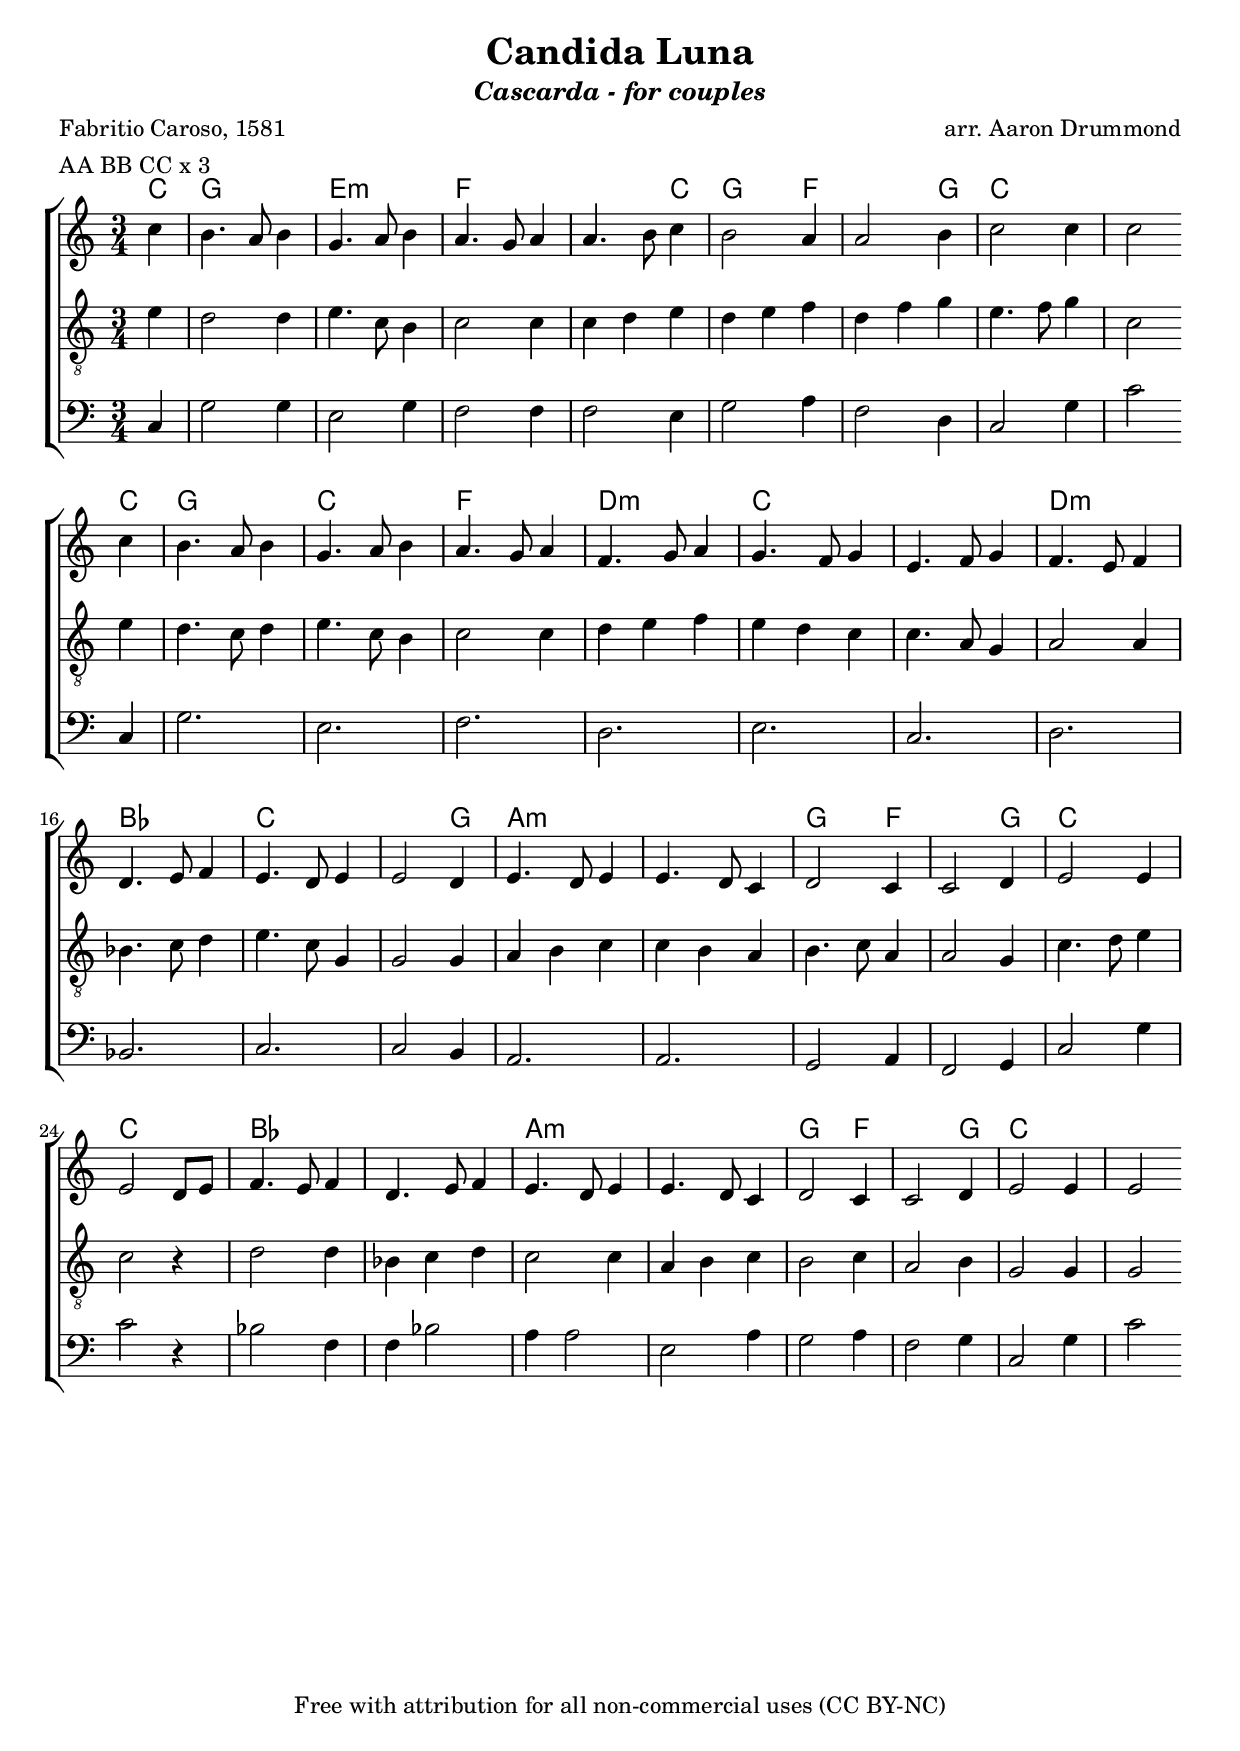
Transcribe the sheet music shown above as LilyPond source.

%#(set-global-staff-size 17)

\header{
  title = "Candida Luna"
  poet = \markup { Fabritio Caroso, 1581 }
  subtitle = \markup \italic "Cascarda - for couples"
  composer = "arr. Aaron Drummond"
  meter = "AA BB CC x 3"
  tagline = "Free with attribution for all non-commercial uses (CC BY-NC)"
}

global = {
}

top = {
 \clef treble
 \time 3/4
 \key c\major
 \bar "|:"  % 1
 \partial 4 c''4 |  % 2
 b'4. a'8 b'4 |  % 3
 g'4. a'8 b'4 |  % 4
 a'4. g'8 a'4 |  % 5
 a'4. b'8 c''4 |  % 6
 b'2 a'4 |  % 7
 a'2 b'4 |  % 8
 c''2 c''4 |  % 9
 c''2 \bar ":|:"  \break % 10
 c''4 |  % 12
 b'4. a'8 b'4 |  % 13
 g'4. a'8 b'4 |  % 14
 a'4. g'8 a'4 |  % 15
 f'4. g'8 a'4 |  % 16
 g'4. f'8 g'4 |  % 17
 e'4. f'8 g'4 |  % 18
 f'4. e'8 f'4 |  % 19
 d'4. e'8 f'4 |  % 20
 e'4. d'8 e'4 |  % 21
 e'2 d'4 |  % 22
 e'4. d'8 e'4 |  % 23
 e'4. d'8 c'4 |  % 24
 d'2 c'4 |  % 25
 c'2 d'4 |  % 26
 e'2 e'4 |  % 27
 e'2 \bar ":|:"  % 28
 d'8 e'8 |  % 30
 f'4. e'8 f'4 |  % 31
 d'4. e'8 f'4 |  % 32
 e'4. d'8 e'4 |  % 33
 e'4. d'8 c'4 |  % 34
 d'2 c'4 |  % 35
 c'2 d'4 |  % 36
 e'2 e'4 |  % 37
 e'2 \bar ":|"  % 38
}


middle =  \transpose c'' c' {
 \clef "G_8"
 \time 3/4
 \key c\major
 \bar "|:"  % 39
 \partial 4 e''4 |  % 40
 d''2 d''4 |  % 41
 e''4. c''8 b'4 |  % 42
 c''2 c''4 |  % 43
 c''4 d''4 e''4 |  % 44
 d''4 e''4 f''4 |  % 45
 d''4 f''4 g''4 |  % 46
 e''4. f''8 g''4 |  % 47
 c''2 \bar ":|:"  % 48 \break
 e''4 |  % 50
 d''4. c''8 d''4 |  % 51
 e''4. c''8 b'4 |  % 52
 c''2 c''4 |  % 53
 d''4 e''4 f''4 |  % 54
 e''4 d''4 c''4 |  % 55
 c''4. a'8 g'4 |  % 56
 a'2 a'4 |  % 57
 bes'4. c''8 d''4 |  % 58
 e''4. c''8 g'4 |  % 59
 g'2 g'4 |  % 60
 a'4 b'4 c''4 |  % 61
 c''4 b'4 a'4 |  % 62
 b'4. c''8 a'4 |  % 63
 a'2 g'4 |  % 64
 c''4. d''8 e''4 |  % 65
 c''2 \bar ":|:"  % 66
 r4  |  % 68
 d''2 d''4 |  % 69
 bes'4 c''4 d''4 |  % 70
 c''2 c''4 |  % 71
 a'4 b'4 c''4 |  % 72
 b'2 c''4 |  % 73
 a'2 b'4 |  % 74
 g'2 g'4 |  % 75
 g'2 \bar ":|"  % 76
}


bottom = {
 \clef bass
 \time 3/4
 \key c\major
 \bar "|:"  % 77
 \partial 4 c4 |  % 78
 g2 g4 |  % 79
 e2 g4 |  % 80
 f2 f4 |  % 81
 f2 e4 |  % 82
 g2 a4 |  % 83
 f2 d4 |  % 84
 c2 g4 |  % 85
 c'2 \bar ":|:"  % 86
 c4 |  % 88
 g2. |  % 89
 e2. |  % 90
 f2. |  % 91
 d2. |  % 92
 e2. |  % 93
 c2. |  % 94
 d2. |  % 95
 bes,2. |  % 96
 c2. |  % 97
 c2 b,4 |  % 98
 a,2. |  % 99
 a,2. |  % 100
 g,2 a,4 |  % 101
 f,2 g,4 |  % 102
 c2 g4 |  % 103
 c'2 \bar ":|:"  % 104
 r4  |  % 106
 bes2 f4 |  % 107
 f4 bes2 |  % 108
 a4 a2 |  % 109
 e2 a4 |  % 110
 g2 a4 |  % 111
 f2 g4 |  % 112
 c2 g4 |  % 113
 c'2 \bar ":|"  % 114
}

chordLine = \chordmode {
  \set chordChanges = ##t
 \partial 4 c4 g2. e:m f f2 c4 g2 f4 f2 g4 c2. c2 
 c4 g2. c f d:m c c d:m
 bes c c2 g4 a2.:m a:m g2 f4 f2 g4 c2. c2
 s4 | bes2. bes a:m a:m g2 f4 f2 g4 c2. c2

}

\score {
  \context ChoirStaff <<
    \context ChordNames = chordcontext << \chordLine >>

    \context Staff = cantusStaff <<
      \context Voice = cantus {
	<< \global \top >> 
      }
    >>

    \context Staff = altusStaff <<

      \context Voice = altus { 
	<< \global \clef "G_8" \middle >> 
      }
    >>


    \context Staff = bassusStaff << 
      \context Voice = bassus { 
	<< \global \clef bass \bottom >>
      }
    >>

  >>

  \midi {
    \context {
      \Score
      tempoWholesPerMinute = #(ly:make-moment 300 4)
    }
  }


  \layout { 
    indent = 0\mm
  }
}

\version "2.12.3"

